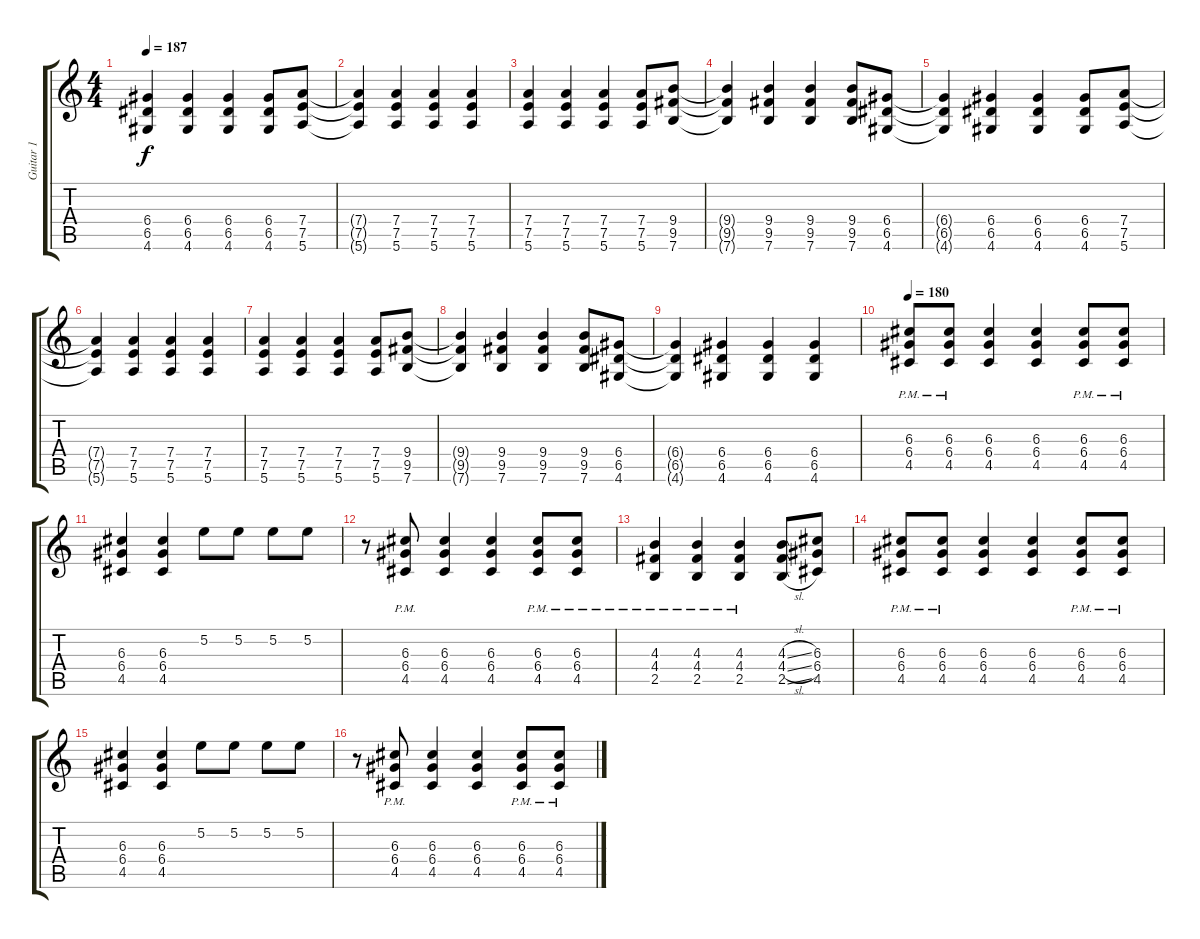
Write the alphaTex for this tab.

\track ("Guitar 1" "Guitar 1") {instrument distortionguitar}
\staff {score tabs}
\tuning (E4 B3 G3 D3 A2 E2) {hide}
\ts (4 4)
\tempo 187
\clef g2
\ks c
(6.4{t} 6.5{t} 4.6{t}).4{dy f} (6.4 6.5 4.6).4 (6.4 6.5 4.6).4 (6.4 6.5 4.6).8 (7.4 7.5 5.6).8 |
(7.4{t} 7.5{t} 5.6{t}).4 (7.4 7.5 5.6).4 (7.4 7.5 5.6).4 (7.4 7.5 5.6).4 |
(7.4 7.5 5.6).4 (7.4 7.5 5.6).4 (7.4 7.5 5.6).4 (7.4 7.5 5.6).8 (9.4 9.5 7.6).8 |
(9.4{t} 9.5{t} 7.6{t}).4 (9.4 9.5 7.6).4 (9.4 9.5 7.6).4 (9.4 9.5 7.6).8 (6.4 6.5 4.6).8 |
(6.4{t} 6.5{t} 4.6{t}).4 (6.4 6.5 4.6).4 (6.4 6.5 4.6).4 (6.4 6.5 4.6).8 (7.4 7.5 5.6).8 |
(7.4{t} 7.5{t} 5.6{t}).4 (7.4 7.5 5.6).4 (7.4 7.5 5.6).4 (7.4 7.5 5.6).4 |
(7.4 7.5 5.6).4 (7.4 7.5 5.6).4 (7.4 7.5 5.6).4 (7.4 7.5 5.6).8 (9.4 9.5 7.6).8 |
(9.4{t} 9.5{t} 7.6{t}).4 (9.4 9.5 7.6).4 (9.4 9.5 7.6).4 (9.4 9.5 7.6).8 (6.4 6.5 4.6).8 |
(6.4{t} 6.5{t} 4.6{t}).4 (6.4 6.5 4.6).4 (6.4 6.5 4.6).4 (6.4 6.5 4.6).4 |
\tempo 180
(6.3{pm} 6.4{pm} 4.5{pm}).8 (6.3{pm} 6.4{pm} 4.5{pm}).8 (6.3 6.4 4.5).4 (6.3 6.4 4.5).4 (6.3{pm} 6.4{pm} 4.5{pm}).8 (6.3{pm} 6.4{pm} 4.5{pm}).8 |
(6.3 6.4 4.5).4 (6.3 6.4 4.5).4 5.2.8 5.2.8 5.2.8 5.2.8 |
r.8 (6.3{pm} 6.4{pm} 4.5{pm}).8 (6.3 6.4 4.5).4 (6.3 6.4 4.5).4 (6.3{pm} 6.4{pm} 4.5{pm}).8 (6.3{pm} 6.4{pm} 4.5{pm}).8 |
(4.3{pm} 4.4{pm} 2.5{pm}).4 (4.3{pm} 4.4{pm} 2.5{pm}).4 (4.3{pm} 4.4{pm} 2.5{pm}).4 (4.3{sl} 4.4{sl} 2.5{sl}).8 (6.3 6.4 4.5).8 |
(6.3{pm} 6.4{pm} 4.5{pm}).8 (6.3{pm} 6.4{pm} 4.5{pm}).8 (6.3 6.4 4.5).4 (6.3 6.4 4.5).4 (6.3{pm} 6.4{pm} 4.5{pm}).8 (6.3{pm} 6.4{pm} 4.5{pm}).8 |
(6.3 6.4 4.5).4 (6.3 6.4 4.5).4 5.2.8 5.2.8 5.2.8 5.2.8 |
r.8 (6.3{pm} 6.4{pm} 4.5{pm}).8 (6.3 6.4 4.5).4 (6.3 6.4 4.5).4 (6.3{pm} 6.4{pm} 4.5{pm}).8 (6.3{pm} 6.4{pm} 4.5{pm}).8
